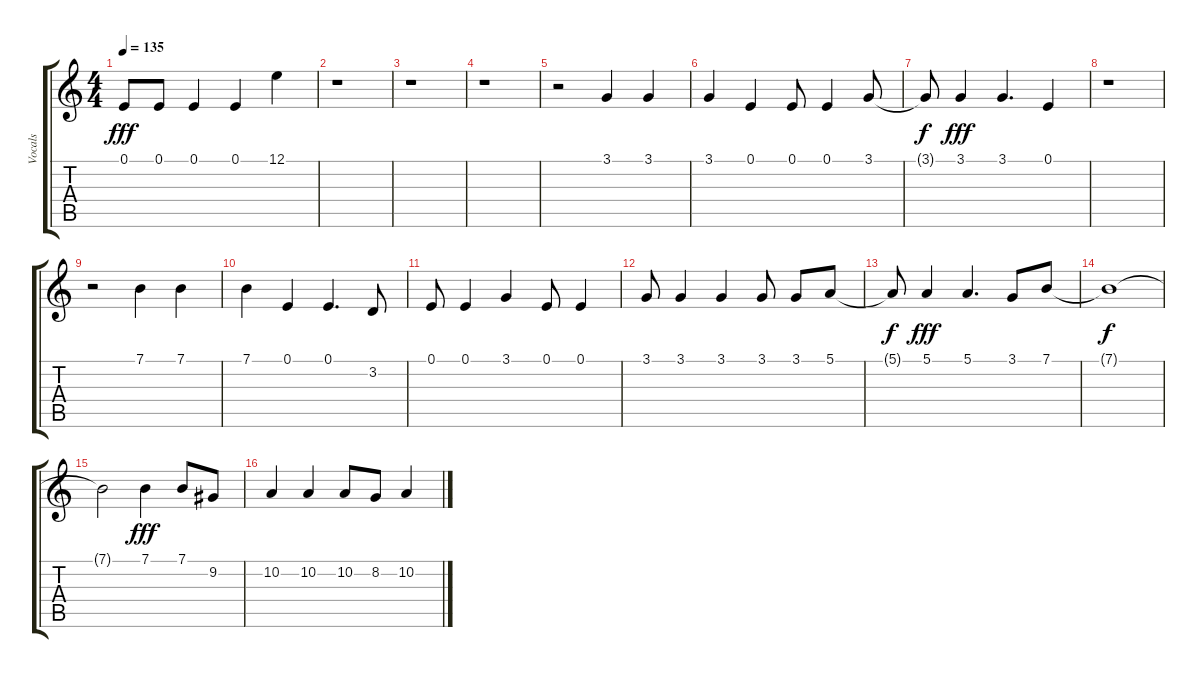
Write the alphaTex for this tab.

\track ("Vocals" "Vocals") {instrument harmonica}
\staff {score tabs}
\tuning (E4 B3 G3 D3 A2 E2) {hide}
\ts (4 4)
\tempo 135
\clef g2
\ks c
0.1.8{dy fff} 0.1.8 0.1.4 0.1.4 12.1.4 |
r.1 |
r.1 |
r.1 |
r.2 3.1.4 3.1.4 |
3.1.4 0.1.4 0.1.8 0.1.4 3.1.8 |
3.1{t}.8{dy f} 3.1.4{dy fff} 3.1.4{d} 0.1.4 |
r.1 |
r.2 7.1.4 7.1.4 |
7.1.4 0.1.4 0.1.4{d} 3.2.8 |
0.1.8 0.1.4 3.1.4 0.1.8 0.1.4 |
3.1.8 3.1.4 3.1.4 3.1.8 3.1.8 5.1.8 |
5.1{t}.8{dy f} 5.1.4{dy fff} 5.1.4{d} 3.1.8 7.1.8 |
7.1{t}.1{dy f} |
7.1{t}.2 7.1.4{dy fff} 7.1.8 9.2.8 |
10.2.4 10.2.4 10.2.8 8.2.8 10.2.4
